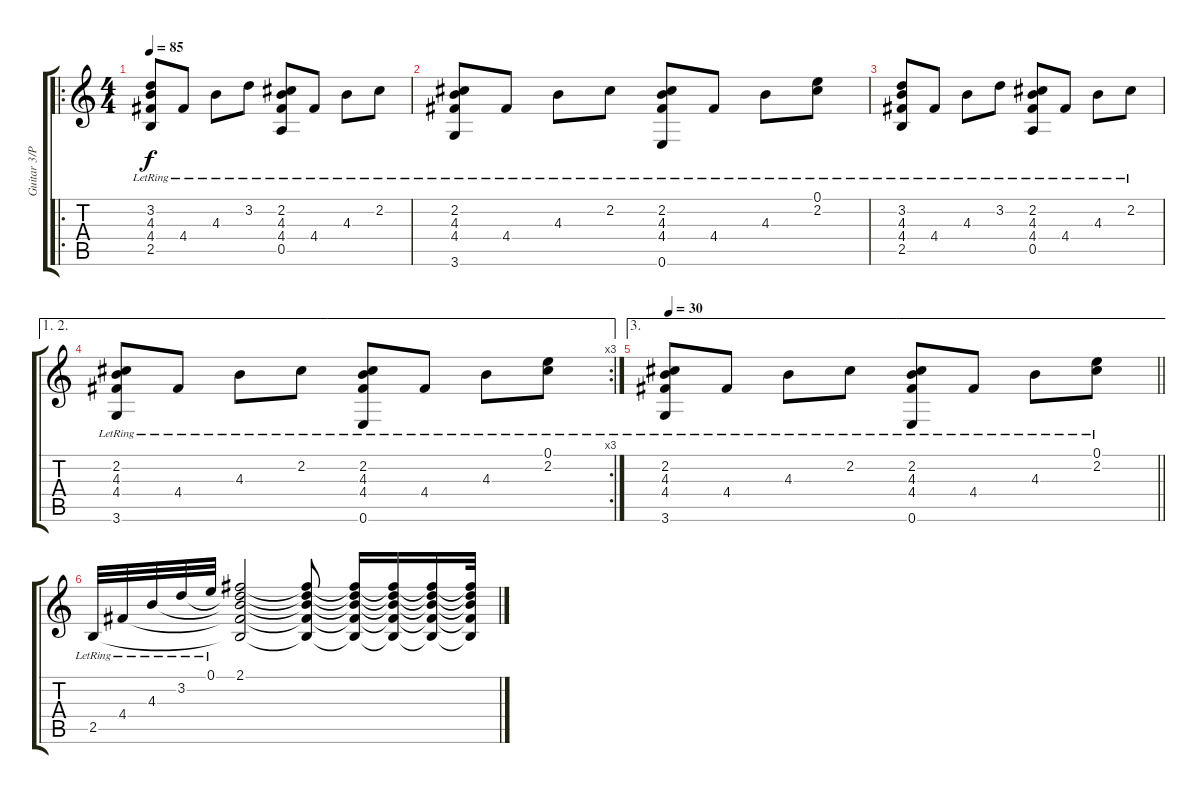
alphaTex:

\track ("Guitar 3/Piano" "Guitar 3/P") {instrument acousticguitarsteel}
\staff {score tabs}
\tuning (E4 B3 G3 D3 A2 E2) {hide}
\ro
\ts (4 4)
\tempo 85
\clef g2
\ks c
(3.2{lr} 4.3{lr} 4.4{lr} 2.5{lr}).8{dy f} 4.4{lr}.8 4.3{lr}.8 3.2{lr}.8 (2.2{lr} 4.3{lr} 4.4{lr} 0.5{lr}).8 4.4{lr}.8 4.3{lr}.8 2.2{lr}.8 |
(2.2{lr} 4.3{lr} 4.4{lr} 3.6{lr}).8 4.4{lr}.8 4.3{lr}.8 2.2{lr}.8 (2.2{lr} 4.3{lr} 4.4{lr} 0.6{lr}).8 4.4{lr}.8 4.3{lr}.8 (0.1{lr} 2.2{lr}).8 |
(3.2{lr} 4.3{lr} 4.4{lr} 2.5{lr}).8 4.4{lr}.8 4.3{lr}.8 3.2{lr}.8 (2.2{lr} 4.3{lr} 4.4{lr} 0.5{lr}).8 4.4{lr}.8 4.3{lr}.8 2.2{lr}.8 |
\ae (1 2)
\rc 3
(2.2{lr} 4.3{lr} 4.4{lr} 3.6{lr}).8 4.4{lr}.8 4.3{lr}.8 2.2{lr}.8 (2.2{lr} 4.3{lr} 4.4{lr} 0.6{lr}).8 4.4{lr}.8 4.3{lr}.8 (0.1{lr} 2.2{lr}).8 |
\ae 3
\tempo 30
\barLineRight lightlight
(2.2{lr} 4.3{lr} 4.4{lr} 3.6{lr}).8 4.4{lr}.8 4.3{lr}.8 2.2{lr}.8 (2.2{lr} 4.3{lr} 4.4{lr} 0.6{lr}).8 4.4{lr}.8 4.3{lr}.8 (0.1{lr} 2.2{lr}).8 |
2.5{lr}.32 4.4{lr}.32 4.3{lr}.32 3.2{lr}.32 0.1{lr}.32 (2.1 3.2{t} 4.3{t} 4.4{t} 2.5{t}).2 (2.1{t} 3.2{t} 4.3{t} 4.4{t} 2.5{t}).8 (2.1{t} 3.2{t} 4.3{t} 4.4{t} 2.5{t}).16 (2.1{t} 3.2{t} 4.3{t} 4.4{t} 2.5{t}).16 (2.1{t} 3.2{t} 4.3{t} 4.4{t} 2.5{t}).16 (2.1{t} 3.2{t} 4.3{t} 4.4{t} 2.5{t}).32
